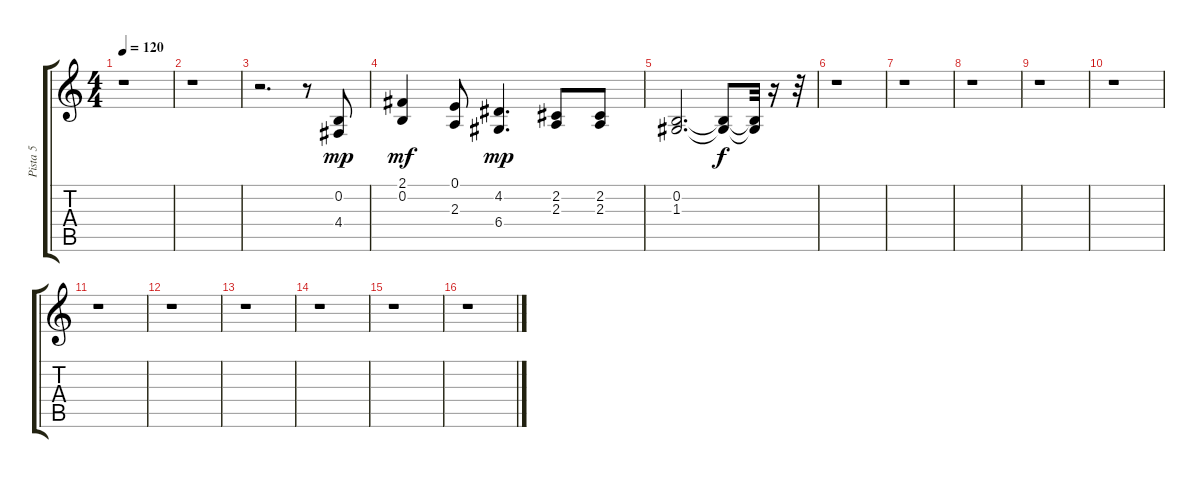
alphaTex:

\track ("Pista 5" "Pista 5") {instrument recorder}
\staff {score tabs}
\tuning (E4 B3 G3 D3 A2 E2) {hide}
\ts (4 4)
\tempo 120
\clef g2
\ks c
r.1{dy mp} |
r.1 |
r.2{d} r.8 (0.2 4.4).8 |
(2.1 0.2).4{dy mf} (0.1 2.3).8 (4.2 6.4).4{d dy mp} (2.2 2.3).8 (2.2 2.3).8 |
(0.2 1.3).2{d} (0.2{t} 1.3{t}).8{dy f} (0.2{t} 1.3{t}).32 r.16 r.32 |
r.1 |
r.1 |
r.1 |
r.1 |
r.1 |
r.1 |
r.1 |
r.1 |
r.1 |
r.1 |
r.1
